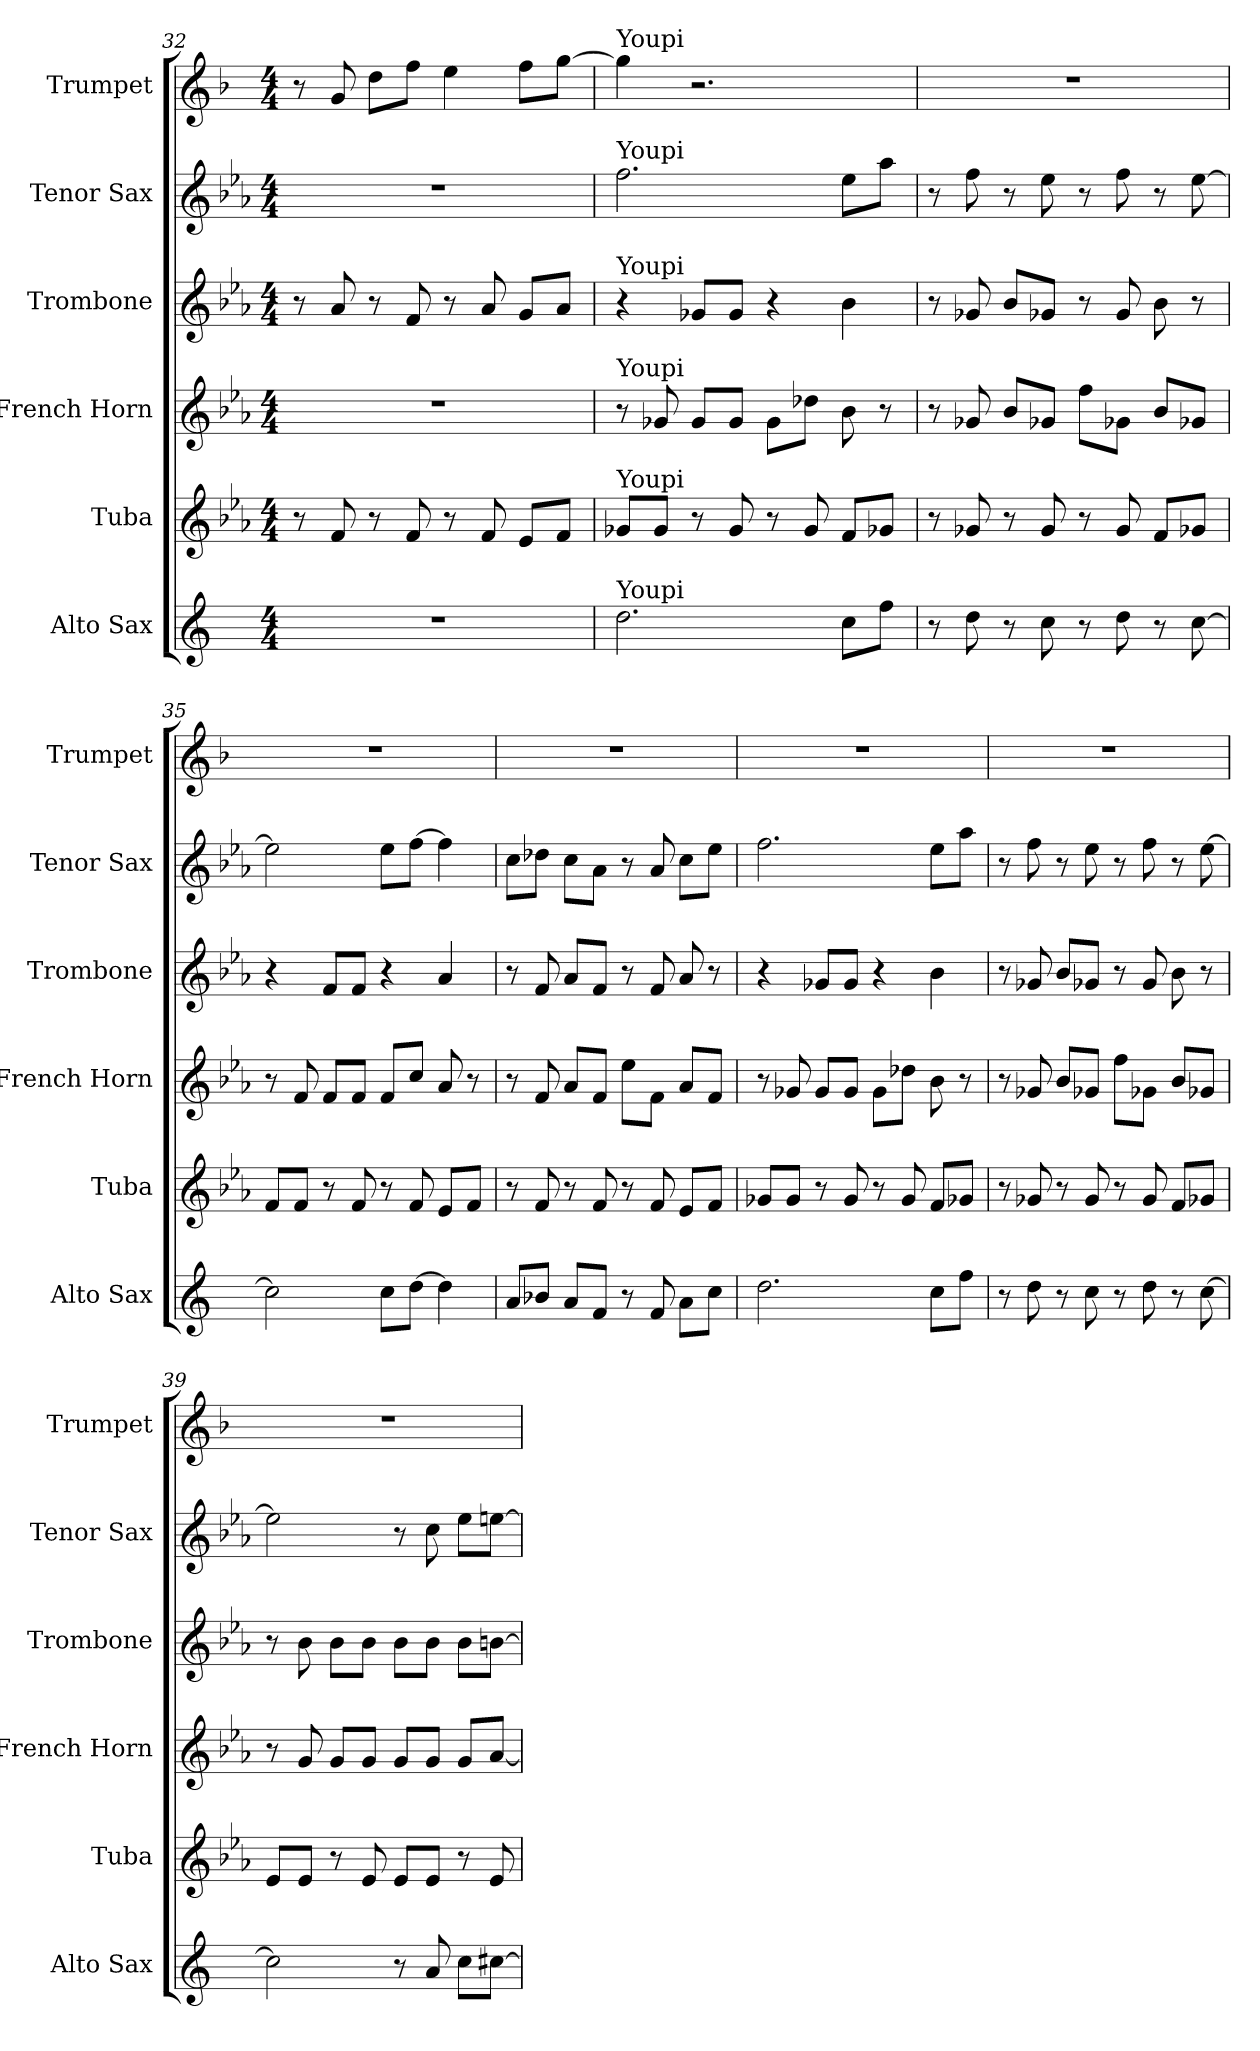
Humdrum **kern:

**kern	**kern	**kern	**kern	**kern	**kern
*part6	*part5	*part4	*part3	*part2	*part1
*staff6	*staff5	*staff4	*staff3	*staff2	*staff1
*I"Alto Sax	*I"Tuba	*I"French Horn	*I"Trombone	*I"Tenor Sax	*I"Trumpet
*I'Alto Sax	*I'Tuba	*I'French Horn	*I'Trombone	*I'Tenor Sax	*I'Trumpet
*clefG2	*clefG2	*clefG2	*clefG2	*clefG2	*clefG2
*ITrd5c9	*ITrd15c26	*ITrd8c14	*ITrd8c14	*ITrd8c14	*ITrd1c2
*k[b-e-a-]	*k[b-e-a-]	*k[b-e-a-]	*k[b-e-a-]	*k[b-e-a-]	*k[b-e-a-]
*M4/4	*M4/4	*M4/4	*M4/4	*M4/4	*M4/4
=32	=32	=32	=32	=32	=32
1r	8r	1r	8r	1r	8r
.	8FF	.	8A-	.	8f
.	8r	.	8r	.	8ccL
.	8FF	.	8F	.	8ee-J
.	8r	.	8r	.	4dd
.	8FF	.	8A-	.	.
.	8EE-L	.	8GL	.	8ee-L
.	8FFJ	.	8A-J	.	[8ffJ
=33	=33	=33	=33	=33	=33
!	!	!	!	!	!LO:TX:a:t=Youpi
!	!	!	!	!LO:TX:a:t=Youpi	!
!	!	!	!LO:TX:a:t=Youpi	!	!
!	!	!LO:TX:a:t=Youpi	!	!	!
!	!LO:TX:a:t=Youpi	!	!	!	!
!LO:TX:a:t=Youpi	!	!	!	!	!
2.f	8GG-XL	8r	4r	2.f	4ff]
.	8GG-J	8G-X	.	.	.
.	8r	8G-L	8G-XL	.	2.r
.	8GG-	8G-J	8G-J	.	.
.	8r	8G-L	4r	.	.
.	8GG-	8d-XJ	.	.	.
8e-L	8FFL	8B-	4B-	8e-L	.
8a-J	8GG-XJ	8r	.	8a-J	.
=34	=34	=34	=34	=34	=34
8r	8r	8r	8r	8r	1r
8f	8GG-X	8G-X	8G-X	8f	.
8r	8r	8B-L	8B-L	8r	.
8e-	8GG-	8G-XJ	8G-XJ	8e-	.
8r	8r	8fL	8r	8r	.
8f	8GG-	8G-XJ	8G-	8f	.
8r	8FFL	8B-L	8B-	8r	.
[8e-	8GG-XJ	8G-XJ	8r	[8e-	.
=35	=35	=35	=35	=35	=35
2e-]	8FFL	8r	4r	2e-]	1r
.	8FFJ	8F	.	.	.
.	8r	8FL	8FL	.	.
.	8FF	8FJ	8FJ	.	.
8e-L	8r	8FL	4r	8e-L	.
[8fJ	8FF	8cJ	.	[8fJ	.
4f]	8EE-L	8A-	4A-	4f]	.
.	8FFJ	8r	.	.	.
=36	=36	=36	=36	=36	=36
8cL	8r	8r	8r	8cL	1r
8d-XJ	8FF	8F	8F	8d-XJ	.
8cL	8r	8A-L	8A-L	8cL	.
8A-J	8FF	8FJ	8FJ	8A-J	.
8r	8r	8e-L	8r	8r	.
8A-	8FF	8FJ	8F	8A-	.
8cL	8EE-L	8A-L	8A-	8cL	.
8e-J	8FFJ	8FJ	8r	8e-J	.
=37	=37	=37	=37	=37	=37
2.f	8GG-XL	8r	4r	2.f	1r
.	8GG-J	8G-X	.	.	.
.	8r	8G-L	8G-XL	.	.
.	8GG-	8G-J	8G-J	.	.
.	8r	8G-L	4r	.	.
.	8GG-	8d-XJ	.	.	.
8e-L	8FFL	8B-	4B-	8e-L	.
8a-J	8GG-XJ	8r	.	8a-J	.
=38	=38	=38	=38	=38	=38
8r	8r	8r	8r	8r	1r
8f	8GG-X	8G-X	8G-X	8f	.
8r	8r	8B-L	8B-L	8r	.
8e-	8GG-	8G-XJ	8G-XJ	8e-	.
8r	8r	8fL	8r	8r	.
8f	8GG-	8G-XJ	8G-	8f	.
8r	8FFL	8B-L	8B-	8r	.
[8e-	8GG-XJ	8G-XJ	8r	[8e-	.
=39	=39	=39	=39	=39	=39
2e-]	8EE-L	8r	8r	2e-]	1r
.	8EE-J	8G	8B-	.	.
.	8r	8GL	8B-L	.	.
.	8EE-	8GJ	8B-J	.	.
8r	8EE-L	8GL	8B-L	8r	.
8c	8EE-J	8GJ	8B-J	8c	.
8e-L	8r	8GL	8B-L	8e-L	.
[8enJ	8EE-	[8A-J	[8BnJ	[8enJ	.
=	=	=	=	=	=
*-	*-	*-	*-	*-	*-
